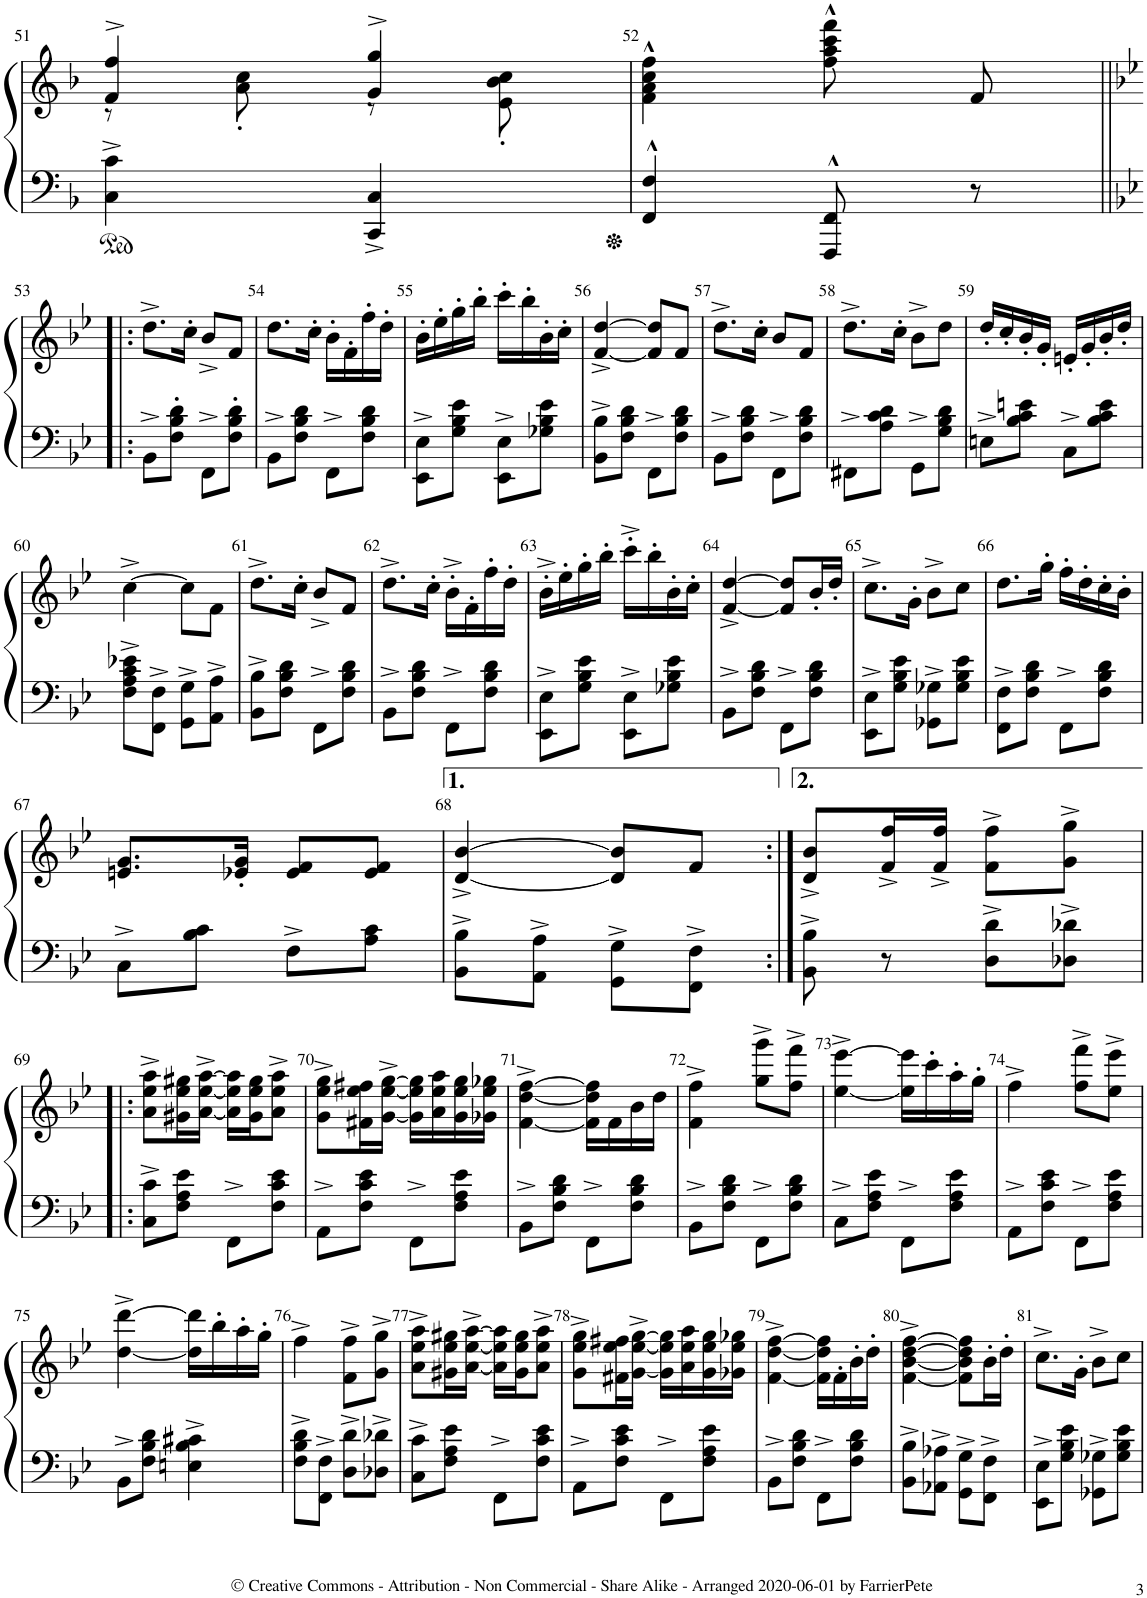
**kern	**kern
*part1	*part1
*staff2	*staff1
*I"Piano	*
*I'Pno.	*
!!LO:PB:g=z
*clefF4	*clefG2
*k[b-]	*k[b-]
*M2/4	*M2/4
=51	=51
*	*^
4C\^ 4c\^	4f/^ 4ff/^	8r
.	.	8a\' 8cc\'
4CC/^ 4C/^	4g/^ 4gg/^	8r
.	.	8e\' 8b-\' 8cc\'
*	*v	*v
=52	=52
4FF/^^ 4F/^^	4f\^^ 4a\^^ 4cc\^^ 4ff\^^
8FFF/^^ 8FF/^^	8ff\^^ 8aa\^^ 8ccc\^^ 8fff\^^
8r	8f/
!!LO:LB:g=z
=53!|:	=53!|:
*k[b-e-]	*k[b-e-]
8BB-^\L	8.dd^\L
8F\' 8B-\' 8d\'J	.
.	16cc'\Jk
8FF^\L	8b-^/L
8F\' 8B-\' 8d\'J	8f/J
=54	=54
8BB-^\L	8.dd\L
8F\ 8B-\ 8d\J	.
.	16cc'\Jk
8FF^\L	16b-'\LL
.	16f'\
8F\ 8B-\ 8d\J	16ff'\
.	16dd'\JJ
=55	=55
8EE-\^ 8E-\^L	16b-'\LL
.	16ee-'\
8G\ 8B-\ 8e-\J	16gg'\
.	16bb-'\JJ
8EE-\^ 8E-\^L	16ccc'\LL
.	16bb-'\
8G-X\ 8B-\ 8e-\J	16b-'\
.	16cc'\JJ
=56	=56
8BB-\^ 8B-\^L	[4f/^ [>4dd/^
8F\ 8B-\ 8d\J	.
8FF^\L	8f/] 8dd/]L
8F\ 8B-\ 8d\J	8f/J
=57	=57
8BB-^\L	8.dd^\L
8F\ 8B-\ 8d\J	.
.	16cc'\Jk
8FF^\L	8b-/L
8F\ 8B-\ 8d\J	8f/J
=58	=58
8FF#X^\L	8.dd^\L
8A\ 8c\ 8d\J	.
.	16cc'\Jk
8GG^\L	8b-^\L
8G\ 8B-\ 8d\J	8dd\J
=59	=59
8En^\L	16dd'/LL
.	16cc'/
8B-\ 8c\ 8en\J	16b-'/
.	16g'/JJ
8C^\L	16en'/LL
.	16g'/
8B-\ 8c\ 8e\J	16b-'/
.	16dd'/JJ
!!LO:LB:g=z
=60	=60
8F\^ 8A\^ 8c\^ 8e-X\^L	[4cc^\
8FF\^ 8F\^J	.
8GG\^ 8G\^L	8cc\L]
8AA\^ 8A\^J	8f\J
=61	=61
8BB-\^ 8B-\^L	8.dd^\L
8F\ 8B-\ 8d\J	.
.	16cc'\Jk
8FF^\L	8b-^/L
8F\ 8B-\ 8d\J	8f/J
=62	=62
8BB-^\L	8.dd^\L
8F\ 8B-\ 8d\J	.
.	16cc'\Jk
8FF^\L	16b-'^\LL
.	16f'\
8F\ 8B-\ 8d\J	16ff'\
.	16dd'\JJ
=63	=63
8EE-\^ 8E-\^L	16b-'^\LL
.	16ee-'\
8G\ 8B-\ 8e-\J	16gg'\
.	16bb-'\JJ
8EE-\^ 8E-\^L	16ccc'^\LL
.	16bb-'\
8G-X\ 8B-\ 8e-\J	16b-'\
.	16cc'\JJ
=64	=64
8BB-^\L	[4f/^ [>4dd/^
8F\ 8B-\ 8d\J	.
8FF^\L	8f/] 8dd/]L
8F\ 8B-\ 8d\J	16b-'/L
.	16dd'/JJ
=65	=65
8EE-\^ 8E-\^L	8.cc^\L
8G\ 8B-\ 8e-\J	.
.	16g'\Jk
8GG-X\^ 8G-X\^L	8b-^\L
8G-\ 8B-\ 8e-\J	8cc\J
=66	=66
8FF\^ 8F\^L	8.dd\L
8F\ 8B-\ 8d\J	.
.	16gg'\Jk
8FF^\L	16ff'\LL
.	16dd'\
8F\ 8B-\ 8d\J	16cc'\
.	16b-'\JJ
!!LO:LB:g=z
=67	=67
8C^\L	8.en/ 8.g/L
8B-\ 8c\J	.
.	16e-X/' 16g/'Jk
8F^\L	8e-/ 8f/L
8A\ 8c\J	8e-/ 8f/J
=68	=68
8BB-\^ 8B-\^L	[4d/^ [>4b-/^
8AA\^ 8A\^J	.
8GG\^ 8G\^L	8d/] 8b-/]L
8FF\^ 8F\^J	8f/J
=68X3:|!	=68X3:|!
8BB-\^ 8B-\^	8d/^ 8b-/^L
8r	16f/^ 16ff/^L
.	16f/^ 16ff/^JJ
8D\^ 8d\^L	8f\^ 8ff\^L
8D-X\^ 8d-X\^J	8g\^ 8gg\^J
!!LO:LB:g=z
=69!|:	=69!|:
8C\^ 8c\^L	8a\^ 8ee-\^ 8aa\^L
8F\ 8A\ 8e-\J	16g#X\ 16ee-\ 16gg#X\L
.	[<16a\^ [<16ee-\^ [16aa\^JJ
8FF^\L	16a\] 16ee-\] 16aa\]LL
.	16g#\ 16ee-\ 16gg#\J
8F\ 8c\ 8e-\J	8a\^ 8ee-\^ 8aa\^J
=70	=70
8AA^\L	8g\^ 8ee-\^ 8gg\^L
8F\ 8c\ 8e-\J	16f#X\ 16ee-\ 16ff#X\L
.	[<16g\^ [<16ee-\^ [16gg\^JJ
8FF^\L	16g\] 16ee-\] 16gg\]LL
.	16a\ 16ee-\ 16aa\
8F\ 8A\ 8e-\J	16g\ 16ee-\ 16gg\
.	16g-X\ 16ee-\ 16gg-X\JJ
=71	=71
8BB-^\L	[<4f\^ [<4dd\^ [>4ff\^
8F\ 8B-\ 8d\J	.
8FF^\L	16f\] 16dd\] 16ff\]LL
.	16f\
8F\ 8B-\ 8d\J	16b-\
.	16dd\JJ
=72	=72
8BB-^\L	4f\^ 4ff\^
8F\ 8B-\ 8d\J	.
8FF^\L	8gg\^ 8ggg\^L
8F\ 8B-\ 8d\J	8ff\^ 8fff\^J
=73	=73
8C^\L	[<4ee-\^ [4eee-\^
8F\ 8A\ 8e-\J	.
8FF^\L	16ee-\] 16eee-\]LL
.	16ccc'\
8F\ 8A\ 8e-\J	16aa'\
.	16gg'\JJ
=74	=74
8AA^\L	4ff^\
8F\ 8c\ 8e-\J	.
8FF^\L	8ff\^ 8fff\^L
8F\ 8A\ 8e-\J	8ee-\^ 8eee-\^J
!!LO:LB:g=z
=75	=75
8BB-^\L	[<4dd\^ [4ddd\^
8F\ 8B-\ 8d\J	.
4En\^ 4B-\^ 4c#X\^	16dd\] 16ddd\]LL
.	16bb-'\
.	16aa'\
.	16gg'\JJ
=76	=76
8F\^ 8B-\^ 8d\^L	4ff^\
8FF\^ 8F\^J	.
8D\^ 8d\^L	8f\^ 8ff\^L
8D-X\^ 8d-X\^J	8g\^ 8gg\^J
=77	=77
8C\^ 8c\^L	8a\^ 8ee-\^ 8aa\^L
8F\ 8A\ 8e-\J	16g#X\ 16ee-\ 16gg#X\L
.	[<16a\^ [<16ee-\^ [16aa\^JJ
8FF^\L	16a\] 16ee-\] 16aa\]LL
.	16g#\ 16ee-\ 16gg#\J
8F\ 8c\ 8e-\J	8a\^ 8ee-\^ 8aa\^J
=78	=78
8AA^\L	8g\^ 8ee-\^ 8gg\^L
8F\ 8c\ 8e-\J	16f#X\ 16ee-\ 16ff#X\L
.	[<16g\^ [<16ee-\^ [16gg\^JJ
8FF^\L	16g\] 16ee-\] 16gg\]LL
.	16a\ 16ee-\ 16aa\
8F\ 8A\ 8e-\J	16g\ 16ee-\ 16gg\
.	16g-X\ 16ee-\ 16gg-X\JJ
=79	=79
8BB-^\L	[<4f\^ [<4dd\^ [>4ff\^
8F\ 8B-\ 8d\J	.
8FF^\L	16f\] 16dd\] 16ff\]LL
.	16f'\
8F\ 8B-\ 8d\J	16b-'\
.	16dd'\JJ
=80	=80
8BB-\^ 8B-\^L	[<4f\^ [<4b-\^ [4dd\^ [4ff\^
8AA-X\^ 8A-X\^J	.
8GG\^ 8G\^L	8f\] 8b-\] 8dd\] 8ff\]L
8FF\^ 8F\^J	16b-'\L
.	16dd'\JJ
=81	=81
8EE-\^ 8E-\^L	8.cc^\L
8G\ 8B-\ 8e-\J	.
.	16g'\Jk
8GG-X\^ 8G-X\^L	8b-^\L
8G-\ 8B-\ 8e-\J	8cc\J
=	=
*-	*-
